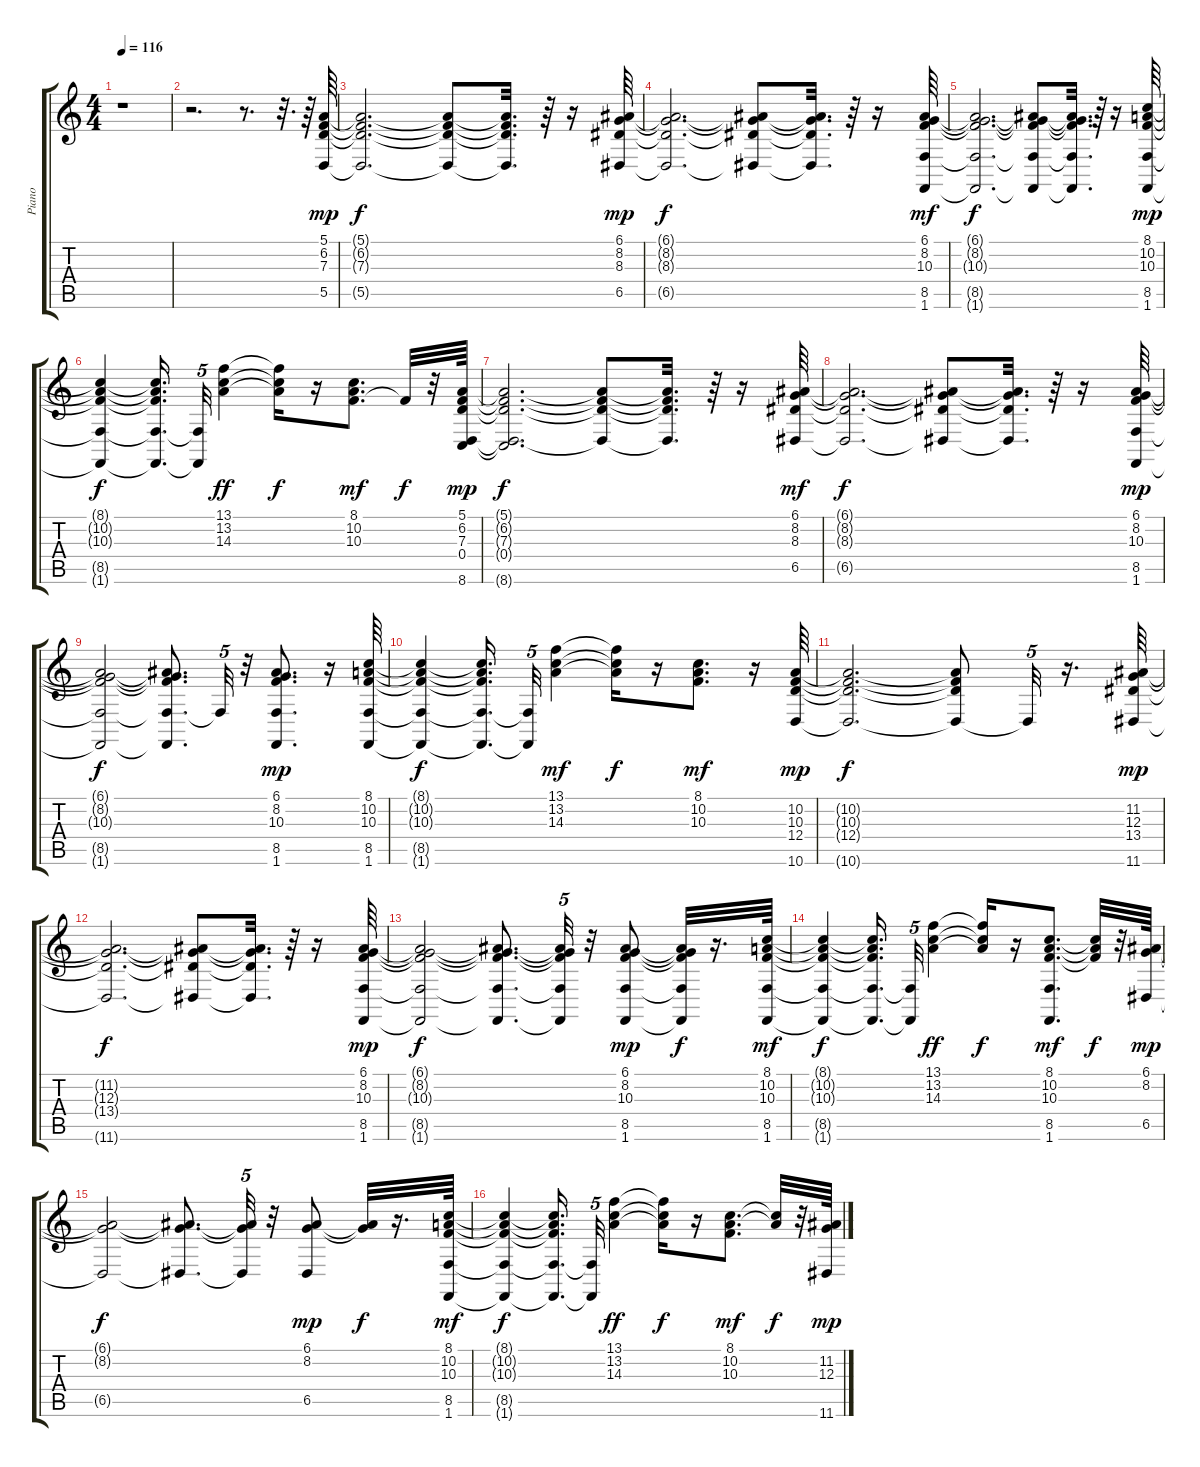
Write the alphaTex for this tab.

\track ("Piano" "Piano") {instrument acousticgrandpiano}
\staff {score tabs}
\tuning (E4 B3 G3 D3 A2 E2) {hide}
\ts (4 4)
\tempo 116
\clef g2
\ks c
r.1{dy f} |
r.2{d} r.8{d} r.32{d} r.64 (5.1 6.2 7.3 5.5).64{dy mp} |
(5.1{t} 6.2{t} 7.3{t} 5.5{t}).2{d dy f} (5.1{t} 6.2{t} 7.3{t} 5.5{t}).8 (5.1{t} 6.2{t} 7.3{t} 5.5{t}).32{d} r.64 r.16 (6.1 8.2 8.3 6.5).64{dy mp} |
(6.1{t} 8.2{t} 8.3{t} 6.5{t}).2{d dy f} (6.1{t} 8.2{t} 8.3{t} 6.5{t}).8 (6.1{t} 8.2{t} 8.3{t} 6.5{t}).32{d} r.64 r.16 (6.1 8.2 10.3 8.5 1.6).64{dy mf} |
(6.1{t} 8.2{t} 10.3{t} 8.5{t} 1.6{t}).2{d dy f} (6.1{t} 8.2{t} 10.3{t} 8.5{t} 1.6{t}).8 (6.1{t} 8.2{t} 10.3{t} 8.5{t} 1.6{t}).32{d} r.64 r.16 (8.1 10.2 10.3 8.5 1.6).64{dy mp} |
(8.1{t} 10.2{t} 10.3{t} 8.5{t} 1.6{t}).4{dy f} (8.1{t} 10.2{t} 10.3{t} 8.5{t} 1.6{t}).16{d} (8.5{t} 1.6{t}).32{tu (5 4)} (13.1 13.2 14.3).4{dy ff} (13.1{t} 13.2{t} 14.3{t}).16{dy f} r.16 (8.1 10.2 10.3).8{d dy mf} 10.3{t}.32{dy f} r.32 (5.1 6.2 7.3 0.4 8.6).64{dy mp} |
(5.1{t} 6.2{t} 7.3{t} 0.4{t} 8.6{t}).2{d dy f} (5.1{t} 6.2{t} 7.3{t} 0.4{t}).8 (5.1{t} 6.2{t} 7.3{t} 0.4{t}).32{d} r.64 r.16 (6.1 8.2 8.3 6.5).64{dy mf} |
(6.1{t} 8.2{t} 8.3{t} 6.5{t}).2{d dy f} (6.1{t} 8.2{t} 8.3{t} 6.5{t}).8 (6.1{t} 8.2{t} 8.3{t} 6.5{t}).32{d} r.64 r.16 (6.1 8.2 10.3 8.5 1.6).64{dy mp} |
(6.1{t} 8.2{t} 10.3{t} 8.5{t} 1.6{t}).2{dy f} (6.1{t} 8.2{t} 10.3{t} 8.5{t} 1.6{t}).8{d} 8.5{t}.32{tu (5 4)} r.32 (6.1 8.2 10.3 8.5 1.6).8{d dy mp} r.16 (8.1 10.2 10.3 8.5 1.6).64 |
(8.1{t} 10.2{t} 10.3{t} 8.5{t} 1.6{t}).4{dy f} (8.1{t} 10.2{t} 10.3{t} 8.5{t} 1.6{t}).16{d} (8.5{t} 1.6{t}).32{tu (5 4)} (13.1 13.2 14.3).4{dy mf} (13.1{t} 13.2{t} 14.3{t}).16{dy f} r.16 (8.1 10.2 10.3).8{d dy mf} r.16 (10.2 10.3 12.4 10.6).64{dy mp} |
(10.2{t} 10.3{t} 12.4{t} 10.6{t}).2{d dy f} (10.2{t} 10.3{t} 12.4{t} 10.6{t}).8 10.6{t}.32{tu (5 4)} r.16{d} (11.2 12.3 13.4 11.6).64{dy mp} |
(11.2{t} 12.3{t} 13.4{t} 11.6{t}).2{d dy f} (11.2{t} 12.3{t} 13.4{t} 11.6{t}).8 (11.2{t} 12.3{t} 13.4{t} 11.6{t}).32{d} r.64 r.16 (6.1 8.2 10.3 8.5 1.6).64{dy mp} |
(6.1{t} 8.2{t} 10.3{t} 8.5{t} 1.6{t}).2{dy f} (6.1{t} 8.2{t} 10.3{t} 8.5{t} 1.6{t}).8{d} (6.1{t} 8.2{t} 10.3{t} 8.5{t} 1.6{t}).32{tu (5 4)} r.32 (6.1 8.2 10.3 8.5 1.6).8{dy mp} (6.1{t} 8.2{t} 10.3{t} 8.5{t} 1.6{t}).32{dy f} r.16{d} (8.1 10.2 10.3 8.5 1.6).64{dy mf} |
(8.1{t} 10.2{t} 10.3{t} 8.5{t} 1.6{t}).4{dy f} (8.1{t} 10.2{t} 10.3{t} 8.5{t} 1.6{t}).16{d} (8.5{t} 1.6{t}).32{tu (5 4)} (13.1 13.2 14.3).4{dy ff} (13.1{t} 13.2{t} 14.3{t}).16{dy f} r.16 (8.1 10.2 10.3 8.5 1.6).8{d dy mf} (8.1{t} 10.2{t} 10.3{t}).32{dy f} r.32 (6.1 8.2 6.5).64{dy mp} |
(6.1{t} 8.2{t} 6.5{t}).2{dy f} (6.1{t} 8.2{t} 6.5{t}).8{d} (6.1{t} 8.2{t} 6.5{t}).32{tu (5 4)} r.32 (6.1 8.2 6.5).8{dy mp} (6.1{t} 8.2{t}).32{dy f} r.16{d} (8.1 10.2 10.3 8.5 1.6).64{dy mf} |
(8.1{t} 10.2{t} 10.3{t} 8.5{t} 1.6{t}).4{dy f} (8.1{t} 10.2{t} 10.3{t} 8.5{t} 1.6{t}).16{d} (8.5{t} 1.6{t}).32{tu (5 4)} (13.1 13.2 14.3).4{dy ff} (13.1{t} 13.2{t} 14.3{t}).16{dy f} r.16 (8.1 10.2 10.3).8{d dy mf} (8.1{t} 10.2{t}).32{dy f} r.32 (11.2 12.3 11.6).64{dy mp}
